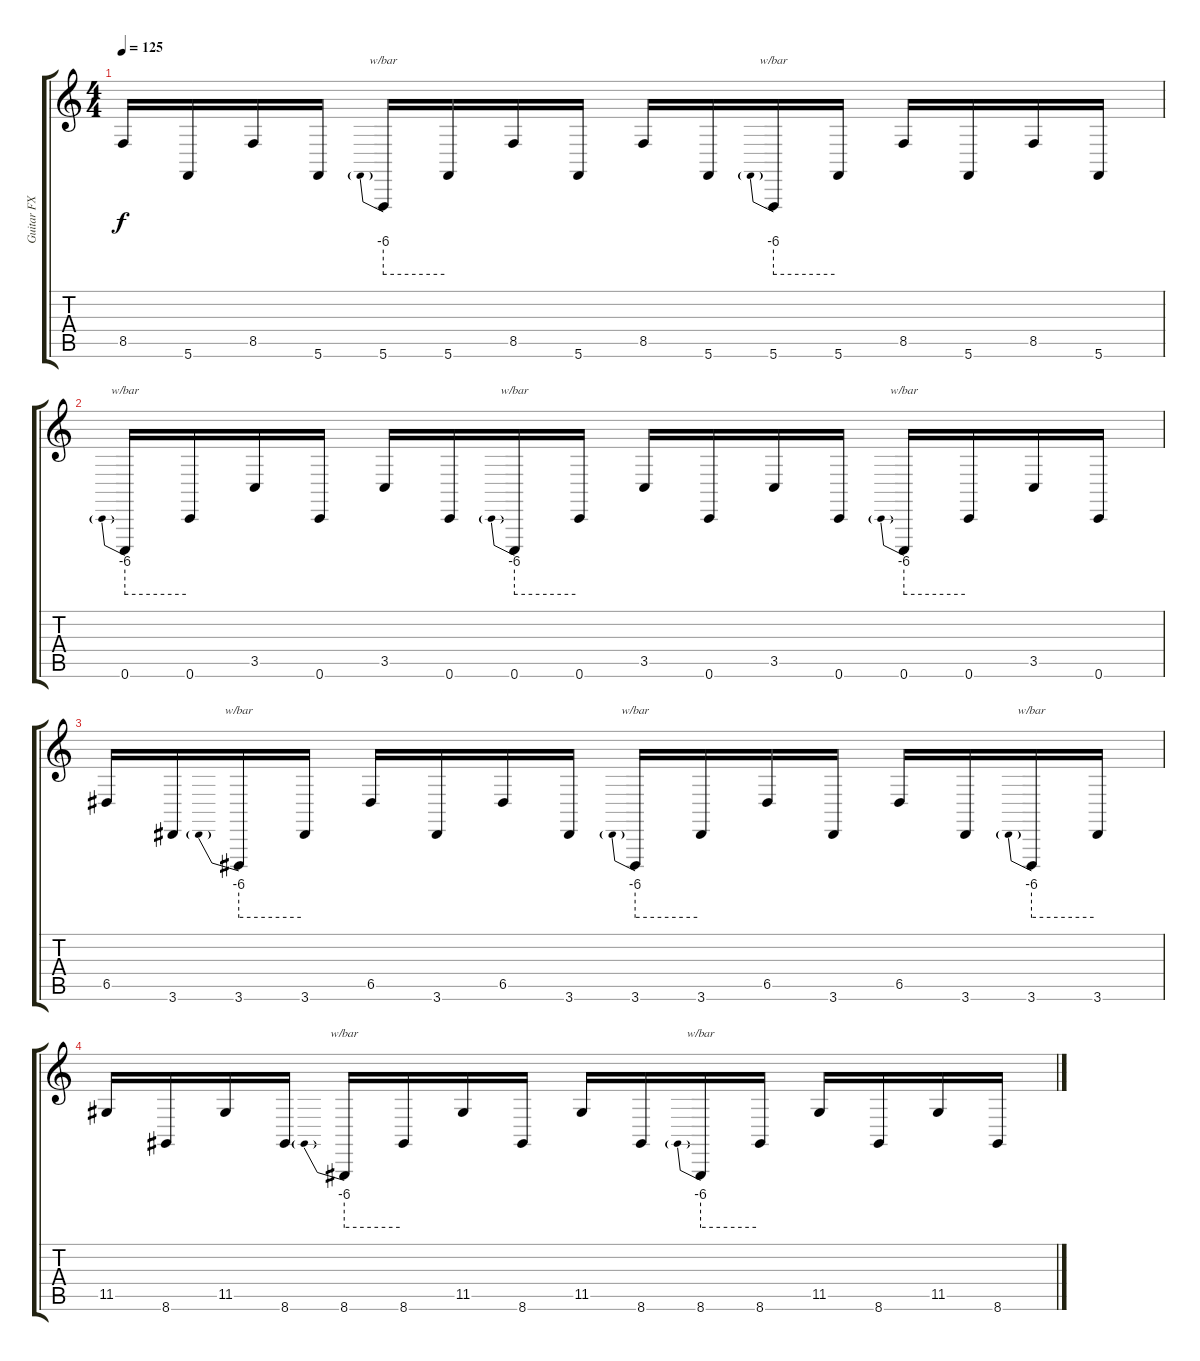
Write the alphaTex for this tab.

\track ("Guitar FX" "Guitar FX") {instrument lead8bassandlead}
\staff {score tabs}
\tuning (E4 B3 G3 D3 A2 C2) {hide}
\ts (4 4)
\tempo 125
\clef g2
\ks c
8.5.16{dy f} 5.6.16 8.5.16 5.6.16 5.6.16{tbe (predive default 0 -24 60 -24)} 5.6.16 8.5.16 5.6.16 8.5.16 5.6.16 5.6.16{tbe (predive default 0 -24 60 -24)} 5.6.16 8.5.16 5.6.16 8.5.16 5.6.16 |
0.6.16{tbe (predive default 0 -24 60 -24)} 0.6.16 3.5.16 0.6.16 3.5.16 0.6.16 0.6.16{tbe (predive default 0 -24 60 -24)} 0.6.16 3.5.16 0.6.16 3.5.16 0.6.16 0.6.16{tbe (predive default 0 -24 60 -24)} 0.6.16 3.5.16 0.6.16 |
6.5.16 3.6.16 3.6.16{tbe (predive default 0 -24 60 -24)} 3.6.16 6.5.16 3.6.16 6.5.16 3.6.16 3.6.16{tbe (predive default 0 -24 60 -24)} 3.6.16 6.5.16 3.6.16 6.5.16 3.6.16 3.6.16{tbe (predive default 0 -24 60 -24)} 3.6.16 |
11.5.16 8.6.16 11.5.16 8.6.16 8.6.16{tbe (predive default 0 -24 60 -24)} 8.6.16 11.5.16 8.6.16 11.5.16 8.6.16 8.6.16{tbe (predive default 0 -24 60 -24)} 8.6.16 11.5.16 8.6.16 11.5.16 8.6.16
